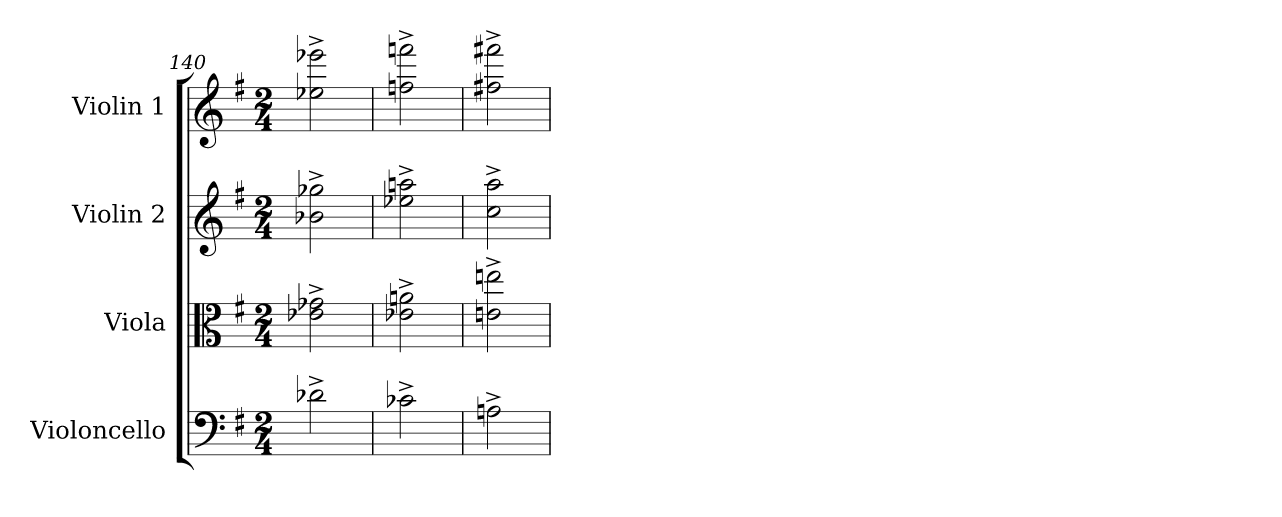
**kern	**kern	**kern	**kern
*part4	*part3	*part2	*part1
*staff4	*staff3	*staff2	*staff1
*I"Violoncello	*I"Viola	*I"Violin 2	*I"Violin 1
*I'Vc	*I'Vla	*I'Vln	*I'Vln
*clefF4	*clefC3	*clefG2	*clefG2
*k[f#]	*k[f#]	*k[f#]	*k[f#]
*M2/4	*M2/4	*M2/4	*M2/4
=140	=140	=140	=140
2d-X^\	2e-X\^ 2g-X\^	2b-X\^ 2gg-X\^	2ee-X\^ 2eee-X\^
=141	=141	=141	=141
2c-X^\	2e-X\^ 2an\^	2ee-X\^ 2aan\^	2ffn\^ 2fffn\^
=142	=142	=142	=142
2An^\	2en\^ 2een\^	2cc\^ 2aa\^	2ff#X\^ 2fff#X\^
=	=	=	=
*-	*-	*-	*-
